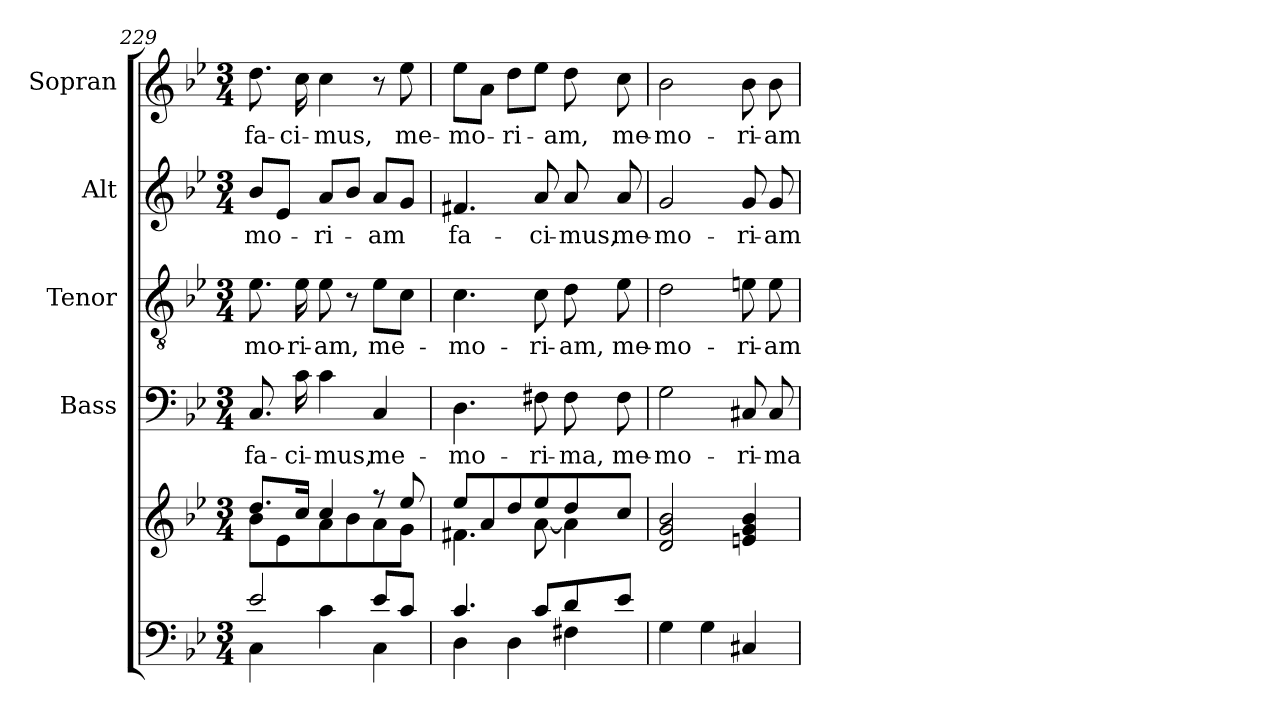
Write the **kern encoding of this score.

**kern	**kern	**kern	**text	**kern	**text	**kern	**text	**kern	**text
*part5	*part5	*part4	*part4	*part3	*part3	*part2	*part2	*part1	*part1
*staff6	*staff5	*staff4	*staff4	*staff3	*staff3	*staff2	*staff2	*staff1	*staff1
*	*	*I"Bass	*	*I"Tenor	*	*I"Alt	*	*I"Sopran	*
*	*	*I'B.	*	*I'T.	*	*I'A.	*	*I'S.	*
*clefF4	*clefG2	*clefF4	*	*clefGv2	*	*clefG2	*	*clefG2	*
*k[b-e-]	*k[b-e-]	*k[b-e-]	*	*k[b-e-]	*	*k[b-e-]	*	*k[b-e-]	*
*B-:	*B-:	*B-:	*	*B-:	*	*B-:	*	*B-:	*
*M3/4	*M3/4	*M3/4	*	*M3/4	*	*M3/4	*	*M3/4	*
=229	=229	=229	=229	=229	=229	=229	=229	=229	=229
*^	*^	*	*	*	*	*	*	*	*
!	!	!	!	!	!LO:LY:b	!	!LO:LY:b	!	!LO:LY:b	!	!LO:LY:b
2e-/	4C\	8.dd/L	8b-\L	8.C/	fa-	8.e-\	-mo-	8b-/L	-mo-	8.dd\	fa-
.	.	.	8e-\	.	.	.	.	8e-/J	.	.	.
!	!	!	!	!	!LO:LY:b	!	!LO:LY:b	!	!	!	!LO:LY:b
.	.	16cc/Jk	.	16c\	-ci-	16e-\	-ri-	.	.	16cc\	-ci-
!	!	!	!	!	!LO:LY:b	!	!LO:LY:b	!	!LO:LY:b	!	!LO:LY:b
.	4c\	4cc/	8a\	4c\	-mus,	8e-\	-am,	8a/L	-ri-	4cc\	-mus,
.	.	.	8b-\	.	.	8r	.	8b-/J	.	.	.
!	!	!	!	!	!LO:LY:b	!	!LO:LY:b	!	!LO:LY:b	!	!
8e-/L	4C\	8rff	8a\	4C/	me-	8e-\L	me-	8a/L	-am	8r	.
!	!	!	!	!	!	!	!	!	!	!	!LO:LY:b
8c/J	.	8ee-/	8g\J	.	.	8c\J	.	8g/J	.	8ee-\	me-
=230	=230	=230	=230	=230	=230	=230	=230	=230	=230	=230	=230
!	!	!	!	!	!LO:LY:b	!	!LO:LY:b	!	!LO:LY:b	!	!LO:LY:b
4.c/	4D\	8ee-/L	4.f#X\	4.D\	-mo-	4.c\	-mo-	4.f#X/	fa-	8ee-\L	-mo-
.	.	8a/	.	.	.	.	.	.	.	8a\J	.
!	!	!	!	!	!	!	!	!	!	!	!LO:LY:b
.	4D\	8dd/	.	.	.	.	.	.	.	8dd\L	-ri-
!	!	!	!	!	!LO:LY:b	!	!LO:LY:b	!	!LO:LY:b	!	!
8c/L	.	8ee-/	[<8a\	8F#X\	-ri-	8c\	-ri-	8a/	-ci-	8ee-\J	.
!	!	!	!	!	!LO:LY:b	!	!LO:LY:b	!	!LO:LY:b	!	!LO:LY:b
8d/	4F#X\	8dd/	4a\]	8F#\	-ma,	8d\	-am,	8a/	-mus,	8dd\	-am,
!	!	!	!	!	!LO:LY:b	!	!LO:LY:b	!	!LO:LY:b	!	!LO:LY:b
8e-/J	.	8cc/J	.	8F#\	me-	8e-\	me-	8a/	me-	8cc\	me-
*v	*v	*	*	*	*	*	*	*	*	*	*
*	*v	*v	*	*	*	*	*	*	*	*
!!LO:PB:g=z
=231	=231	=231	=231	=231	=231	=231	=231	=231	=231
!	!	!	!LO:LY:b	!	!LO:LY:b	!	!LO:LY:b	!	!LO:LY:b
4G\	2d/ 2g/ 2b-/	2G\	-mo-	2d\	-mo-	2g/	-mo-	2b-\	-mo-
4G\	.	.	.	.	.	.	.	.	.
!	!	!	!LO:LY:b	!	!LO:LY:b	!	!LO:LY:b	!	!LO:LY:b
4C#X/	4en/ 4g/ 4b-/	8C#X/	-ri-	8en\	-ri-	8g/	-ri-	8b-\	-ri-
!	!	!	!LO:LY:b	!	!LO:LY:b	!	!LO:LY:b	!	!LO:LY:b
.	.	8C#/	-ma	8e\	-am	8g/	-am	8b-\	-am
=	=	=	=	=	=	=	=	=	=
*-	*-	*-	*-	*-	*-	*-	*-	*-	*-
